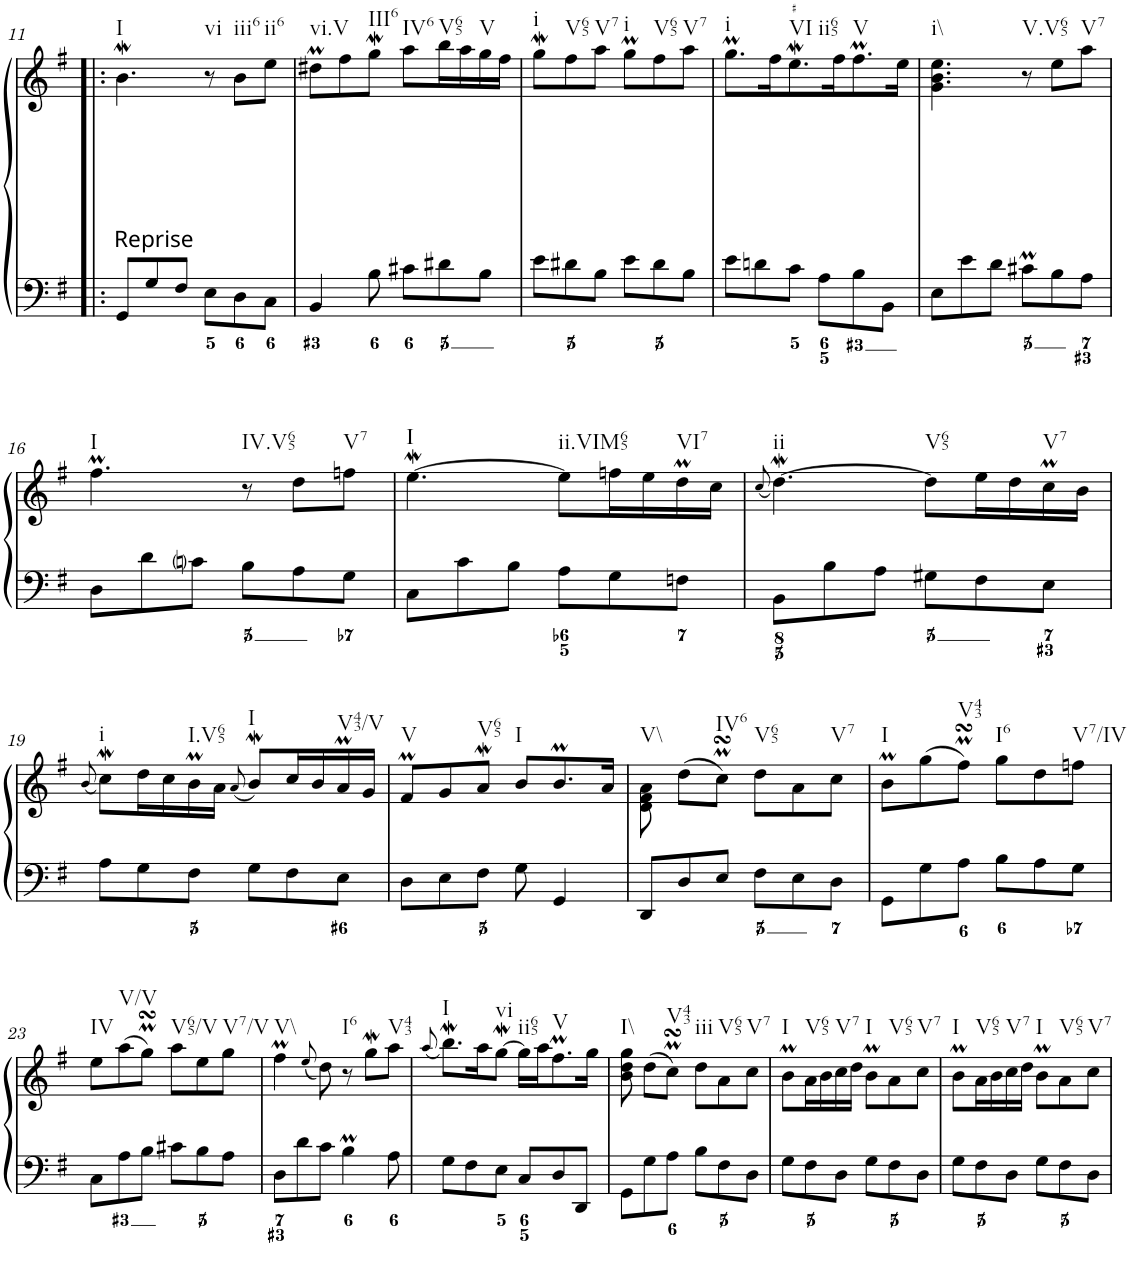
**kern	**kern
*part1	*part1
*staff2	*staff1
*I"Clavecin	*
!!LO:PB:g=z
*clefF4	*clefG2
*k[f#]	*k[f#]
*G:	*G:
*M6/8	*M6/8
=11!|:	=11!|:
!	!LO:TX:b:t=Reprise
!	!LO:TX:b:t=I
8GG/L	4.bW\
8G/	.
8F#/J	.
!	!LO:TX:b:t=vi
8E\L	8r
!	!LO:TX:b:t=iii6
8D\	8b\L
!	!LO:TX:b:t=ii6
8C\J	8ee\J
=12	=12
!	!LO:TX:b:t=vi.V
4BB/	8dd#Xm\L
.	8ff#\
!	!LO:TX:b:t=III6
8B\	8ggw\J
!	!LO:TX:b:t=IV6
8c#X\L	8aa\L
!	!LO:TX:b:t=V65
8d#X\	16bb\L
.	16aa\
!	!LO:TX:b:t=V
8B\J	16gg\
.	16ff#\JJ
=13	=13
!	!LO:TX:b:t=i
8e\L	8ggw\L
!	!LO:TX:b:t=V65
8d#X\	8ff#\
!	!LO:TX:b:t=V7
8B\J	8aa\J
!	!LO:TX:b:t=i
8e\L	8ggM\L
!	!LO:TX:b:t=V65
8d#\	8ff#\
!	!LO:TX:b:t=V7
8B\J	8aa\J
=14	=14
!	!LO:TX:b:t=i
8e\L	8.ggM\L
8dn\	.
.	16ff#\K
!	!LO:TX:b:t=VI
!	!LO:TX:b:t=ii65
8c\J	8.eeW\
8A\L	.
.	16ff#\K
!	!LO:TX:b:t=V
8B\	8.ff#m\
8BB\J	.
.	16ee\Jk
=15	=15
!	!LO:TX:b:t=i\\
8E\L	4.g\ 4.b\ 4.ee\
8e\	.
8d\J	.
!	!LO:TX:b:t=V.V65
8c#Xm\L	8r
8B\	8ee\L
!	!LO:TX:b:t=V7
8A\J	8aa\J
!!LO:LB:g=z
=16	=16
!	!LO:TX:b:t=I
8D\L	4.ff#m\
8d\	.
8cni\J	.
!	!LO:TX:b:t=IV.V65
8B\L	8r
8A\	8dd\L
!	!LO:TX:b:t=V7
8G\J	8ffn\J
=17	=17
!	!LO:TX:b:t=I
8C\L	[4.eeW\
8c\	.
8B\J	.
!	!LO:TX:b:t=ii.VIM65
8A\L	8ee\L]
8G\	16ffn\L
.	16ee\
!	!LO:TX:b:t=VI7
8Fn\J	16ddM\
.	16cc\JJ
=18	=18
.	(<8qcc/
!	!LO:TX:b:t=ii
8BB\L	[4.ddW\)
8B\	.
8A\J	.
!	!LO:TX:b:t=V65
8G#X\L	8dd\L]
8F#\	16ee\L
.	16dd\
!	!LO:TX:b:t=V7
8E\J	16ccM\
.	16b\JJ
!!LO:LB:g=z
=19	=19
.	(<8qb/
!	!LO:TX:b:t=i
8A\L	8ccw\L)
8G\	16dd\L
.	16cc\
!	!LO:TX:b:t=I.V65
8F#\J	16bm\
.	16a\JJ
.	(<8qa/
!	!LO:TX:b:t=I
8G\L	8bW/L)
8F#\	16cc/L
.	16b/
!	!LO:TX:b:t=V43/V
8E\J	16aM/
.	16g/JJ
=20	=20
!	!LO:TX:b:t=V
8D\L	8f#m/L
8E\	8g/
!	!LO:TX:b:t=V65
8F#\J	8aW/J
!	!LO:TX:b:t=I
8G\	8b/L
4GG/	8.bm/
.	16a/Jk
=21	=21
!	!LO:TX:b:t=V\\
8DD/L	8d\ 8f#\ 8a\
8D/	(>8dd\L
!	!LO:TX:b:t=IV6
8E/J	8ccMsSSs\J)
!	!LO:TX:b:t=V65
8F#\L	8dd\L
8E\	8a\
!	!LO:TX:b:t=V7
8D\J	8cc\J
=22	=22
!	!LO:TX:b:t=I
8GG\L	8bm\L
8G\	(>8gg\
!	!LO:TX:b:t=V43
8A\J	8ff#msSsS\J)
!	!LO:TX:b:t=I6
8B\L	8gg\L
8A\	8dd\
!	!LO:TX:b:t=V7/IV
8G\J	8ffn\J
!!LO:LB:g=z
=23	=23
!	!LO:TX:b:t=IV
8C\L	8ee\L
!	!LO:TX:b:t=V/V
8A\	(>8aa\
8B\J	8ggMsSSs\J)
!	!LO:TX:b:t=V65/V
8c#X\L	8aa\L
8B\	8ee\
!	!LO:TX:b:t=V7/V
8A\J	8gg\J
=24	=24
!	!LO:TX:b:t=V\\
8D\L	4ff#m\
8d\	.
.	(<8qee/
8c\J	8dd\)
!	!LO:TX:b:t=I6
4Bm\	8r
.	8ggw\L
!	!LO:TX:b:t=V43
8A\	8aa\J
=25	=25
.	(<8qaa/
!	!LO:TX:b:t=I
8G\L	8.bbW\L)
8F#\	.
.	16aa\K
!	!LO:TX:b:t=vi
8E\J	[8ggw\J
!	!LO:TX:b:t=ii65
8C/L	16gg\LL]
.	16aa\J
!	!LO:TX:b:t=V
8D/	8.ff#m\
8DD/J	.
.	16gg\Jk
=26	=26
!	!LO:TX:b:t=I\\
8GG\L	8b\ 8dd\ 8gg\
8G\	(>8dd\L
!	!LO:TX:b:t=V43
8A\J	8ccMsSSs\J)
!	!LO:TX:b:t=iii
8B\L	8dd\L
!	!LO:TX:b:t=V65
8F#\	8a\
!	!LO:TX:b:t=V7
8D\J	8cc\J
=27	=27
!	!LO:TX:b:t=I
8G\L	8bm\L
!	!LO:TX:b:t=V65
8F#\	16a\L
.	16b\
!	!LO:TX:b:t=V7
8D\J	16cc\
.	16dd\JJ
!	!LO:TX:b:t=I
8G\L	8bm\L
!	!LO:TX:b:t=V65
8F#\	8a\
!	!LO:TX:b:t=V7
8D\J	8cc\J
=28	=28
!	!LO:TX:b:t=I
8G\L	8bm\L
!	!LO:TX:b:t=V65
8F#\	16a\L
.	16b\
!	!LO:TX:b:t=V7
8D\J	16cc\
.	16dd\JJ
!	!LO:TX:b:t=I
8G\L	8bm\L
!	!LO:TX:b:t=V65
8F#\	8a\
!	!LO:TX:b:t=V7
8D\J	8cc\J
=	=
*-	*-
